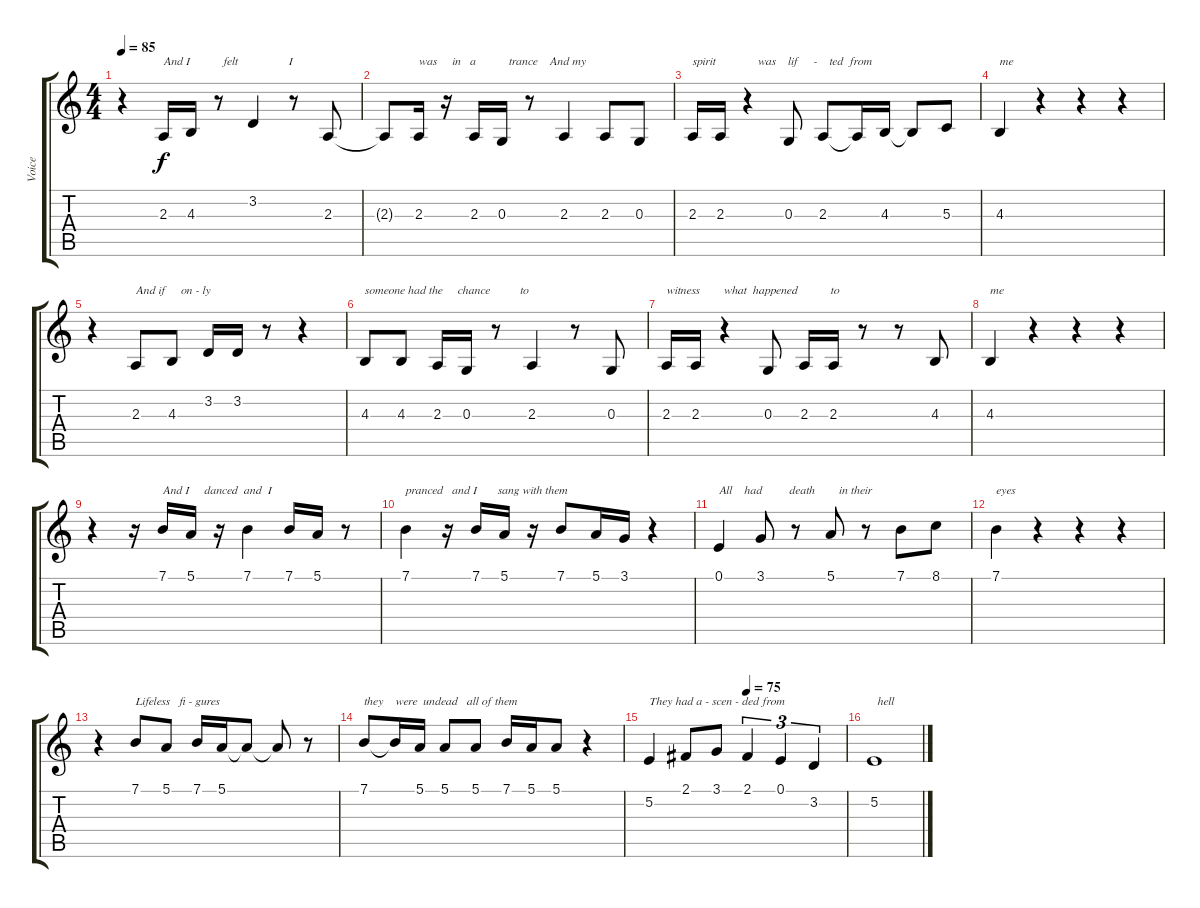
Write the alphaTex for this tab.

\track ("Voice" "Voice") {instrument violin}
\staff {score tabs}
\tuning (E4 B3 G3 D3 A2 E2) {hide}
\ts (4 4)
\tempo 85
\clef g2
\ks c
r.4{dy f} 2.3.16{txt "And I           felt                 I"} 4.3.16 r.8 3.2.4 r.8 2.3.8 |
2.3{t}.8 2.3.16{txt "was     in   a           trance    And my"} r.16 2.3.16 0.3.16 r.8 2.3.4 2.3.8 0.3.8 |
2.3.16{txt "spirit              was    lif     -    ted  from "} 2.3.16 r.4 0.3.8 2.3.8 2.3{t}.16 4.3.16 4.3{t}.8 5.3.8 |
4.3.4{txt "me "} r.4 r.4 r.4 |
r.4 2.3.8{txt "And if     on - ly"} 4.3.8 3.2.16 3.2.16 r.8 r.4 |
4.3.8{txt "someone had the     chance          to"} 4.3.8 2.3.16 0.3.16 r.8 2.3.4 r.8 0.3.8 |
2.3.16{txt "witness        what  happened           to"} 2.3.16 r.4 0.3.8 2.3.16 2.3.16 r.8 r.8 4.3.8 |
4.3.4{txt "me"} r.4 r.4 r.4 |
r.4 r.16 7.1.16{txt "And I     danced  and  I"} 5.1.16 r.16 7.1.4 7.1.16 5.1.16 r.8 |
7.1.4{txt "pranced   and I       sang with them "} r.16 7.1.16 5.1.16 r.16 7.1.8 5.1.16 3.1.16 r.4 |
0.1.4{txt "All    had         death        in their"} 3.1.8 r.8 5.1.8 r.8 7.1.8 8.1.8 |
7.1.4{txt "eyes "} r.4 r.4 r.4 |
r.4 7.1.8{txt "Lifeless   fi - gures "} 5.1.8 7.1.16 5.1.16 5.1{t}.8 5.1{t}.8 r.8 |
7.1.8{txt "they    were  undead   all of them "} 7.1{t}.16 5.1.16 5.1.8 5.1.8 7.1.16 5.1.16 5.1.8 r.4 |
\tempo (75 0.5)
5.2.4{txt "They had a - scen - ded from"} 2.1.8 3.1.8 2.1.4{tu (3 2)} 0.1.4{tu (3 2)} 3.2.4{tu (3 2)} |
5.2.1{txt " hell "}
